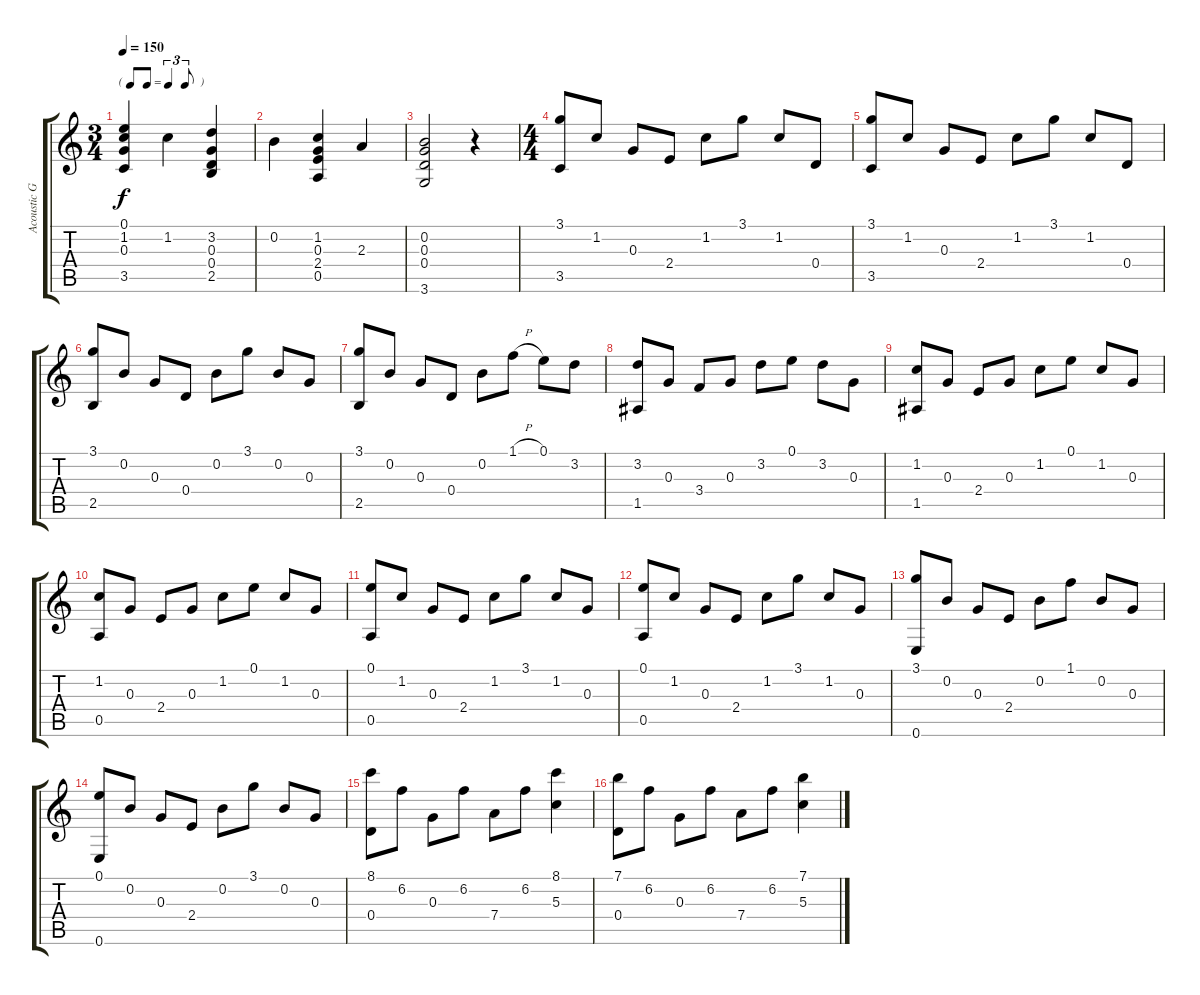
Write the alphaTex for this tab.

\track ("Acoustic Guitar" "Acoustic G") {instrument acousticguitarnylon}
\staff {score tabs}
\tuning (E4 B3 G3 D3 A2 E2) {hide}
\ts (3 4)
\tf triplet8th
\tempo 150
\clef g2
\ks c
(0.1 1.2 0.3 3.5).4{dy f} 1.2.4 (3.2 0.3 0.4 2.5).4 |
0.2.4 (1.2 0.3 2.4 0.5).4 2.3.4 |
(0.2 0.3 0.4 3.6).2 r.4 |
\ts (4 4)
(3.1 3.5).8 1.2.8 0.3.8 2.4.8 1.2.8 3.1.8 1.2.8 0.4.8 |
(3.1 3.5).8 1.2.8 0.3.8 2.4.8 1.2.8 3.1.8 1.2.8 0.4.8 |
(3.1 2.5).8 0.2.8 0.3.8 0.4.8 0.2.8 3.1.8 0.2.8 0.3.8 |
(3.1 2.5).8 0.2.8 0.3.8 0.4.8 0.2.8 1.1{h}.8 0.1.8 3.2.8 |
(3.2 1.5).8 0.3.8 3.4.8 0.3.8 3.2.8 0.1.8 3.2.8 0.3.8 |
(1.2 1.5).8 0.3.8 2.4.8 0.3.8 1.2.8 0.1.8 1.2.8 0.3.8 |
(1.2 0.5).8 0.3.8 2.4.8 0.3.8 1.2.8 0.1.8 1.2.8 0.3.8 |
(0.1 0.5).8 1.2.8 0.3.8 2.4.8 1.2.8 3.1.8 1.2.8 0.3.8 |
(0.1 0.5).8 1.2.8 0.3.8 2.4.8 1.2.8 3.1.8 1.2.8 0.3.8 |
(3.1 0.6).8 0.2.8 0.3.8 2.4.8 0.2.8 1.1.8 0.2.8 0.3.8 |
(0.1 0.6).8 0.2.8 0.3.8 2.4.8 0.2.8 3.1.8 0.2.8 0.3.8 |
(8.1 0.4).8 6.2.8 0.3.8 6.2.8 7.4.8 6.2.8 (8.1 5.3).4 |
(7.1 0.4).8 6.2.8 0.3.8 6.2.8 7.4.8 6.2.8 (7.1 5.3).4
